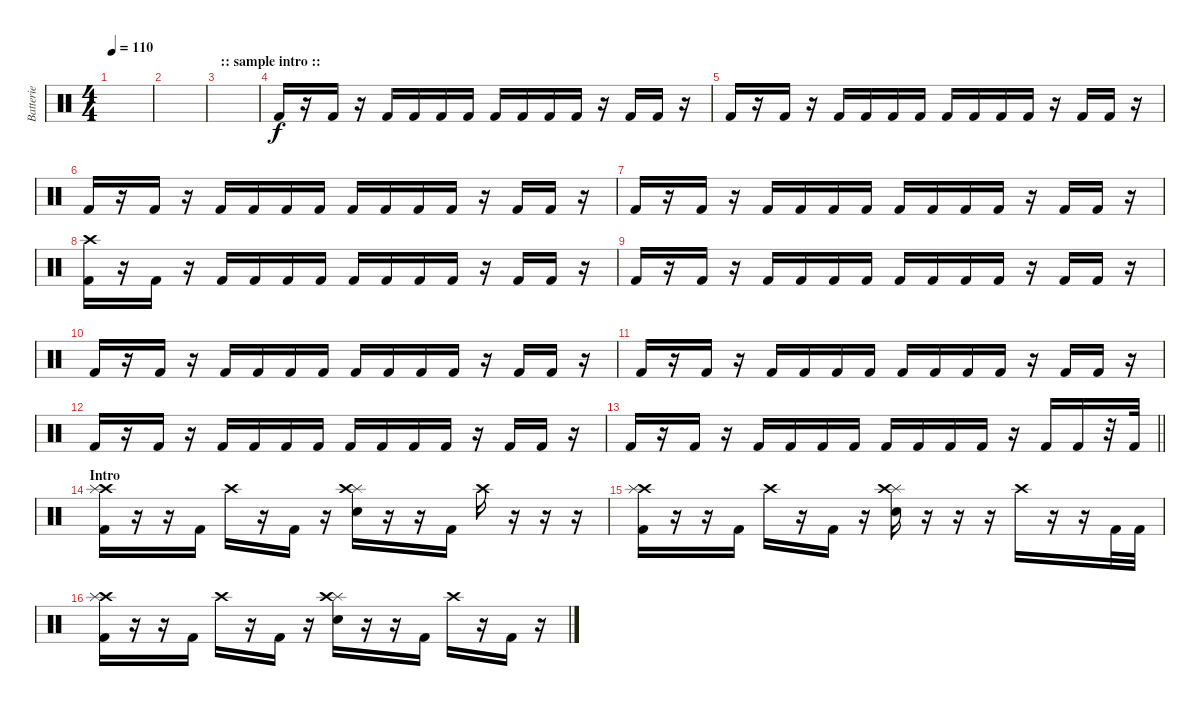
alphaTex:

\track ("Batterie" "Batterie") {instrument percussion}
\staff {score}
\articulation defaults
\ts (4 4)
\tempo 110
\clef neutral
\ks c
|
|
\section ("" ":: sample intro ::")
|
"Kick (hit) 2".16{volume 6} r.16 "Kick (hit) 2".16 r.16 "Kick (hit) 2".16 "Kick (hit) 2".16 "Kick (hit) 2".16 "Kick (hit) 2".16 "Kick (hit) 2".16 "Kick (hit) 2".16 "Kick (hit) 2".16 "Kick (hit) 2".16 r.16 "Kick (hit) 2".16 "Kick (hit) 2".16 r.16 |
"Kick (hit) 2".16{volume 8} r.16 "Kick (hit) 2".16 r.16 "Kick (hit) 2".16 "Kick (hit) 2".16 "Kick (hit) 2".16 "Kick (hit) 2".16 "Kick (hit) 2".16 "Kick (hit) 2".16 "Kick (hit) 2".16 "Kick (hit) 2".16 r.16 "Kick (hit) 2".16 "Kick (hit) 2".16 r.16 |
"Kick (hit) 2".16{volume 10} r.16 "Kick (hit) 2".16 r.16 "Kick (hit) 2".16 "Kick (hit) 2".16 "Kick (hit) 2".16 "Kick (hit) 2".16 "Kick (hit) 2".16 "Kick (hit) 2".16 "Kick (hit) 2".16 "Kick (hit) 2".16 r.16 "Kick (hit) 2".16 "Kick (hit) 2".16 r.16 |
"Kick (hit) 2".16{volume 11} r.16 "Kick (hit) 2".16 r.16 "Kick (hit) 2".16 "Kick (hit) 2".16 "Kick (hit) 2".16 "Kick (hit) 2".16 "Kick (hit) 2".16 "Kick (hit) 2".16 "Kick (hit) 2".16 "Kick (hit) 2".16 r.16 "Kick (hit) 2".16 "Kick (hit) 2".16 r.16 |
("Crash high (hit)" "Kick (hit) 2").16{volume 12} r.16 "Kick (hit) 2".16 r.16 "Kick (hit) 2".16 "Kick (hit) 2".16 "Kick (hit) 2".16 "Kick (hit) 2".16 "Kick (hit) 2".16 "Kick (hit) 2".16 "Kick (hit) 2".16 "Kick (hit) 2".16 r.16 "Kick (hit) 2".16 "Kick (hit) 2".16 r.16 |
"Kick (hit) 2".16{volume 13} r.16 "Kick (hit) 2".16 r.16 "Kick (hit) 2".16 "Kick (hit) 2".16 "Kick (hit) 2".16 "Kick (hit) 2".16 "Kick (hit) 2".16 "Kick (hit) 2".16 "Kick (hit) 2".16 "Kick (hit) 2".16 r.16 "Kick (hit) 2".16 "Kick (hit) 2".16 r.16 |
"Kick (hit) 2".16{volume 14} r.16 "Kick (hit) 2".16 r.16 "Kick (hit) 2".16 "Kick (hit) 2".16 "Kick (hit) 2".16 "Kick (hit) 2".16 "Kick (hit) 2".16 "Kick (hit) 2".16 "Kick (hit) 2".16 "Kick (hit) 2".16 r.16 "Kick (hit) 2".16 "Kick (hit) 2".16 r.16 |
"Kick (hit) 2".16{volume 14} r.16 "Kick (hit) 2".16 r.16 "Kick (hit) 2".16 "Kick (hit) 2".16 "Kick (hit) 2".16 "Kick (hit) 2".16 "Kick (hit) 2".16 "Kick (hit) 2".16 "Kick (hit) 2".16 "Kick (hit) 2".16 r.16 "Kick (hit) 2".16 "Kick (hit) 2".16 r.16 |
"Kick (hit) 2".16{volume 15} r.16 "Kick (hit) 2".16 r.16 "Kick (hit) 2".16 "Kick (hit) 2".16 "Kick (hit) 2".16 "Kick (hit) 2".16 "Kick (hit) 2".16 "Kick (hit) 2".16 "Kick (hit) 2".16 "Kick (hit) 2".16 r.16 "Kick (hit) 2".16 "Kick (hit) 2".16 r.16 |
\barLineRight lightlight "Kick (hit) 2".16{volume 15}
r.16 "Kick (hit) 2".16 r.16 "Kick (hit) 2".16 "Kick (hit) 2".16 "Kick (hit) 2".16 "Kick (hit) 2".16 "Kick (hit) 2".16 "Kick (hit) 2".16 "Kick (hit) 2".16 "Kick (hit) 2".16 r.16 "Kick (hit) 2".16 "Kick (hit) 2".16 r.32 "Kick (hit) 2".32 |
\section ("" "Intro")
("Crash high (hit)" "Splash (hit)" "Kick (hit) 2").16{volume 16} r.16 r.16 "Kick (hit) 2".16 "Crash high (hit)".16 r.16 "Kick (hit) 2".16 r.16 ("Splash (hit)" "Crash high (hit)" "Electric Snare (hit)").16 r.16 r.16 "Kick (hit) 2".16 "Crash high (hit)".16 r.16 r.16 r.16 |
("Crash high (hit)" "Splash (hit)" "Kick (hit) 2").16 r.16 r.16 "Kick (hit) 2".16 "Crash high (hit)".16 r.16 "Kick (hit) 2".16 r.16 ("Splash (hit)" "Crash high (hit)" "Electric Snare (hit)").16 r.16 r.16 r.16 "Crash high (hit)".16 r.16 r.16 "Kick (hit) 2".32 "Kick (hit) 2".32 |
("Crash high (hit)" "Splash (hit)" "Kick (hit) 2").16 r.16 r.16 "Kick (hit) 2".16 "Crash high (hit)".16 r.16 "Kick (hit) 2".16 r.16 ("Splash (hit)" "Crash high (hit)" "Electric Snare (hit)").16 r.16 r.16 "Kick (hit) 2".16 "Crash high (hit)".16 r.16 "Kick (hit) 2".16 r.16
